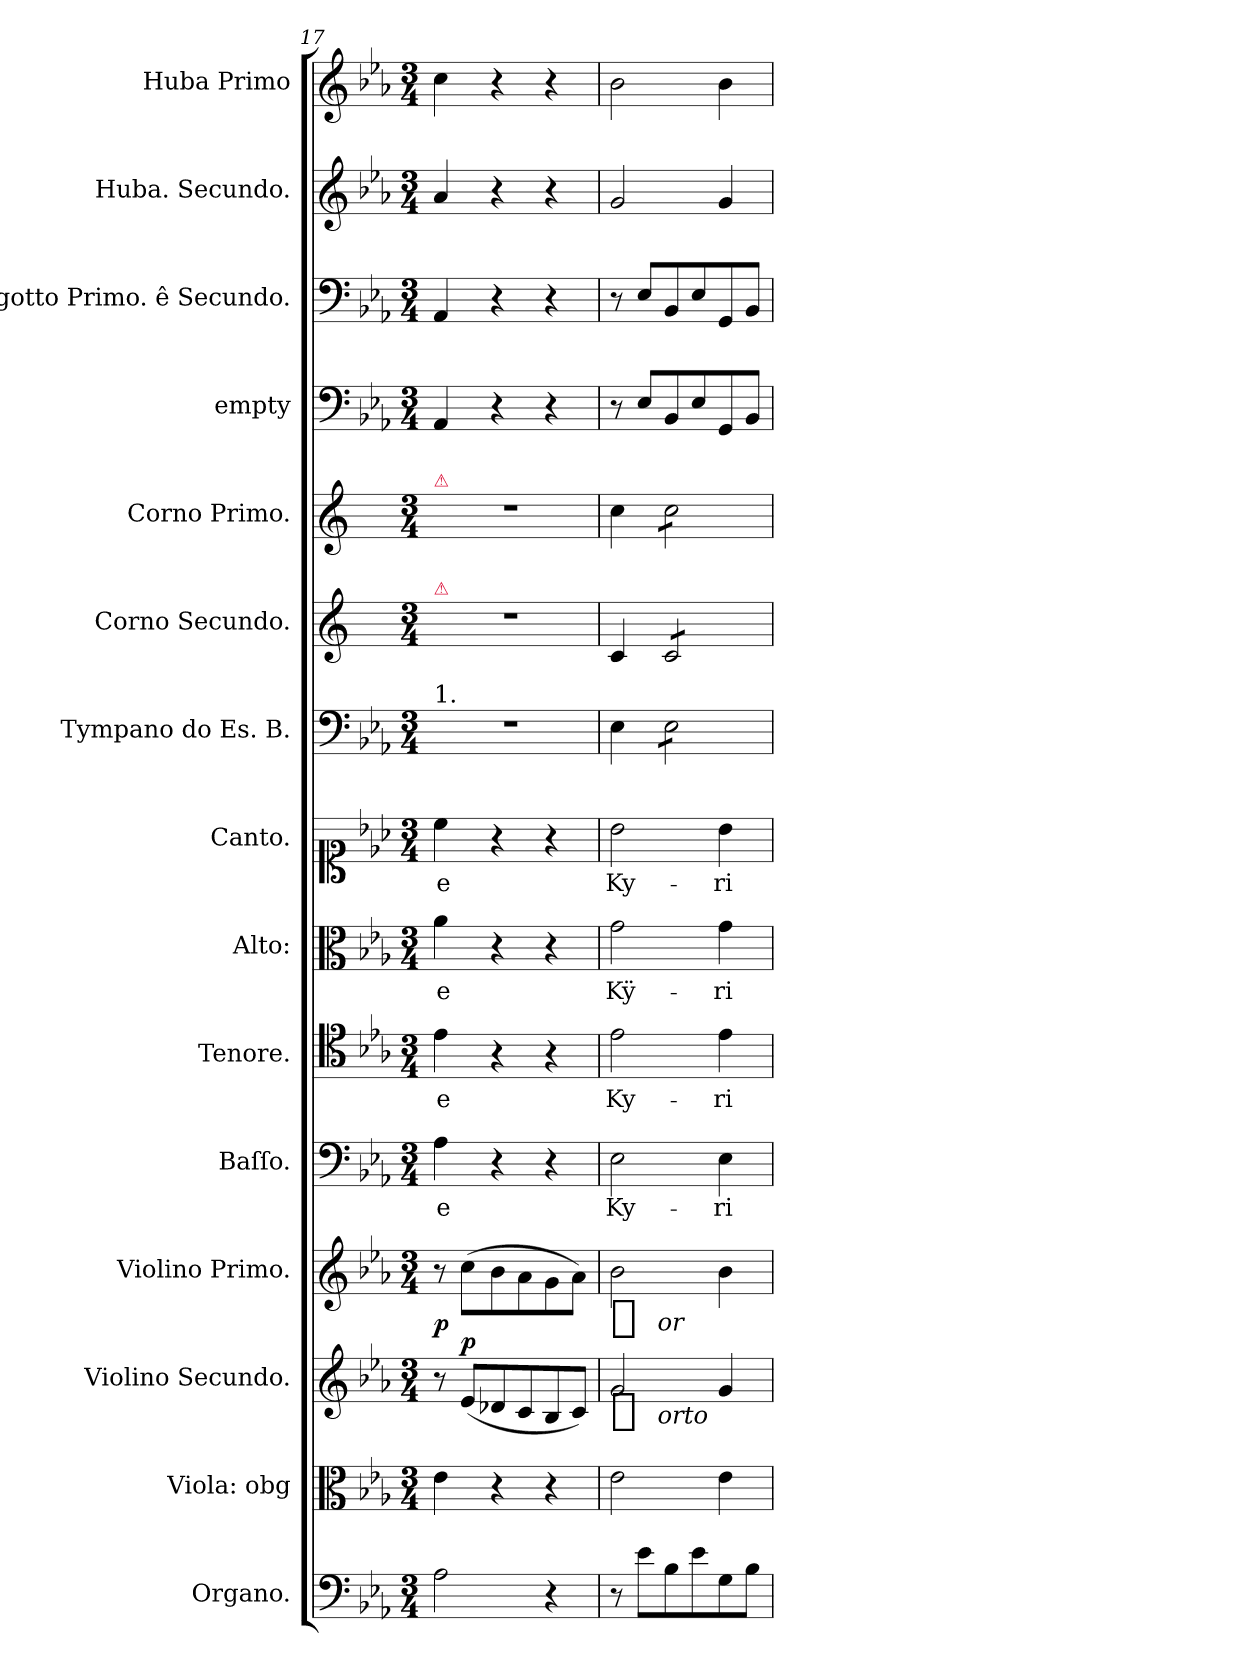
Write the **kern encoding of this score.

**kern	**kern	**kern	**dynam	**kern	**dynam	**kern	**text	**kern	**text	**kern	**text	**kern	**text	**kern	**kern	**kern	**kern	**kern	**kern	**kern
*part15	*part14	*part13	*part13	*part12	*part12	*part11	*part11	*part10	*part10	*part9	*part9	*part8	*part8	*part7	*part6	*part5	*part4	*part3	*part2	*part1
*staff15	*staff14	*staff13	*staff13	*staff12	*staff12	*staff11	*staff11	*staff10	*staff10	*staff9	*staff9	*staff8	*staff8	*staff7	*staff6	*staff5	*staff4	*staff3	*staff2	*staff1
*I"Organo.	*I"Viola: obg	*I"Violino Secundo.	*	*I"Violino Primo.	*	*I"Baſſo.	*	*I"Tenore.	*	*I"Alto:	*	*I"Canto.	*	*I"Tympano do Es. B.	*I"Corno Secundo.	*I"Corno Primo.	*I"empty	*I"Fagotto Primo. ê Secundo.	*I"Huba. Secundo.	*I"Huba Primo
*I'org	*I'vla	*	*	*I'vl I	*	*I'B	*	*I'T	*	*I'A	*	*I'C	*	*	*	*I'cor I	*	*	*	*
*clefF4	*clefC3	*clefG2	*	*clefG2	*	*clefF4	*	*clefC4	*	*clefC3	*	*clefC1	*	*clefF4	*clefG2	*clefG2	*clefF4	*clefF4	*clefG2	*clefG2
*	*	*	*	*	*	*	*	*	*	*	*	*	*	*	*ITrd5c9	*ITrd5c9	*	*	*	*
*k[b-e-a-]	*k[b-e-a-]	*k[b-e-a-]	*	*k[b-e-a-]	*	*k[b-e-a-]	*	*k[b-e-a-]	*	*k[b-e-a-]	*	*k[b-e-a-]	*	*k[b-e-a-]	*k[b-e-a-]	*k[b-e-a-]	*k[b-e-a-]	*k[b-e-a-]	*k[b-e-a-]	*k[b-e-a-]
*E-:	*E-:	*E-:	*	*E-:	*	*E-:	*	*E-:	*	*E-:	*	*E-:	*	*E-:	*E-:	*E-:	*E-:	*E-:	*E-:	*E-:
*M3/4	*M3/4	*M3/4	*	*M3/4	*	*M3/4	*	*M3/4	*	*M3/4	*	*M3/4	*	*M3/4	*M3/4	*M3/4	*M3/4	*M3/4	*M3/4	*M3/4
=17	=17	=17	=17	=17	=17	=17	=17	=17	=17	=17	=17	=17	=17	=17	=17	=17	=17	=17	=17	=17
!	!	!	!	!	!	!	!	!	!	!	!	!	!	!	!	!LO:TX:a:color=crimson:t=⚠	!	!	!	!
!	!	!	!	!	!	!	!	!	!	!	!	!	!	!	!LO:TX:a:color=crimson:t=⚠	!	!	!	!	!
!	!	!	!	!	!	!	!	!	!	!	!	!	!	!LO:TX:a:t=1.	!	!	!	!	!	!
2A-\	4e-\	8r	.	8r	p	4A-\	-e	4e-\	-e	4a-\	-e	4cc\	-e	2.r	2.r	2.r	4AA-/	4AA-/	4a-/	4cc\
!	!	!	!LO:DY:a	!	!	!	!	!	!	!	!	!	!	!	!	!	!	!	!	!
.	.	(<8e-/L	p	(>8cc\L	.	.	.	.	.	.	.	.	.	.	.	.	.	.	.	.
.	4r	8d-X/	.	8b-\	.	4r	.	4r	.	4r	.	4r	.	.	.	.	4r	4r	4r	4r
.	.	8c/	.	8a-\	.	.	.	.	.	.	.	.	.	.	.	.	.	.	.	.
4r	4r	8B-/	.	8g\	.	4r	.	4r	.	4r	.	4r	.	.	.	.	4r	4r	4r	4r
.	.	8c/J)	.	8a-\J)	.	.	.	.	.	.	.	.	.	.	.	.	.	.	.	.
=18	=18	=18	=18	=18	=18	=18	=18	=18	=18	=18	=18	=18	=18	=18	=18	=18	=18	=18	=18	=18
!	!	!	!LO:DY:b:t=%s orto	!	!LO:DY:b:t=%s or	!	!LO:LY:i	!	!LO:LY:i	!	!	!	!	!	!	!	!	!	!	!
8r	2e-\	2g/	f	2b-\	f	2E-\	Ky-	2e-\	Ky-	2g\	Kÿ-	2b-\	Ky-	4E-\	4E-/	4e-\	8r	8r	2g/	2b-\
8e-\L	.	.	.	.	.	.	.	.	.	.	.	.	.	.	.	.	8E-/L	8E-/L	.	.
*	*	*	*	*	*	*	*	*	*	*	*	*	*	*tremolo	*	*	*	*	*	*
*	*	*	*	*	*	*	*	*	*	*	*	*	*	*	*tremolo	*	*	*	*	*
*	*	*	*	*	*	*	*	*	*	*	*	*	*	*	*	*tremolo	*	*	*	*
8B-\	.	.	.	.	.	.	.	.	.	.	.	.	.	8E-\L	8E-/L	8e-\L	8BB-/	8BB-/	.	.
8e-\	.	.	.	.	.	.	.	.	.	.	.	.	.	8E-\	8E-/	8e-\	8E-/	8E-/	.	.
!	!	!	!	!	!	!	!LO:LY:i	!	!LO:LY:i	!	!	!	!	!	!	!	!	!	!	!
8G\	4e-\	4g/	.	4b-\	.	4E-\	-ri-	4e-\	-ri-	4g\	-ri-	4b-\	-ri	8E-\	8E-/	8e-\	8GG/	8GG/	4g/	4b-\
8B-\J	.	.	.	.	.	.	.	.	.	.	.	.	.	8E-\J	8E-/J	8e-\J	8BB-/J	8BB-/J	.	.
*	*	*	*	*	*	*	*	*	*	*	*	*	*	*	*	*Xtremolo	*	*	*	*
*	*	*	*	*	*	*	*	*	*	*	*	*	*	*	*Xtremolo	*	*	*	*	*
*	*	*	*	*	*	*	*	*	*	*	*	*	*	*Xtremolo	*	*	*	*	*	*
=	=	=	=	=	=	=	=	=	=	=	=	=	=	=	=	=	=	=	=	=
*-	*-	*-	*-	*-	*-	*-	*-	*-	*-	*-	*-	*-	*-	*-	*-	*-	*-	*-	*-	*-
